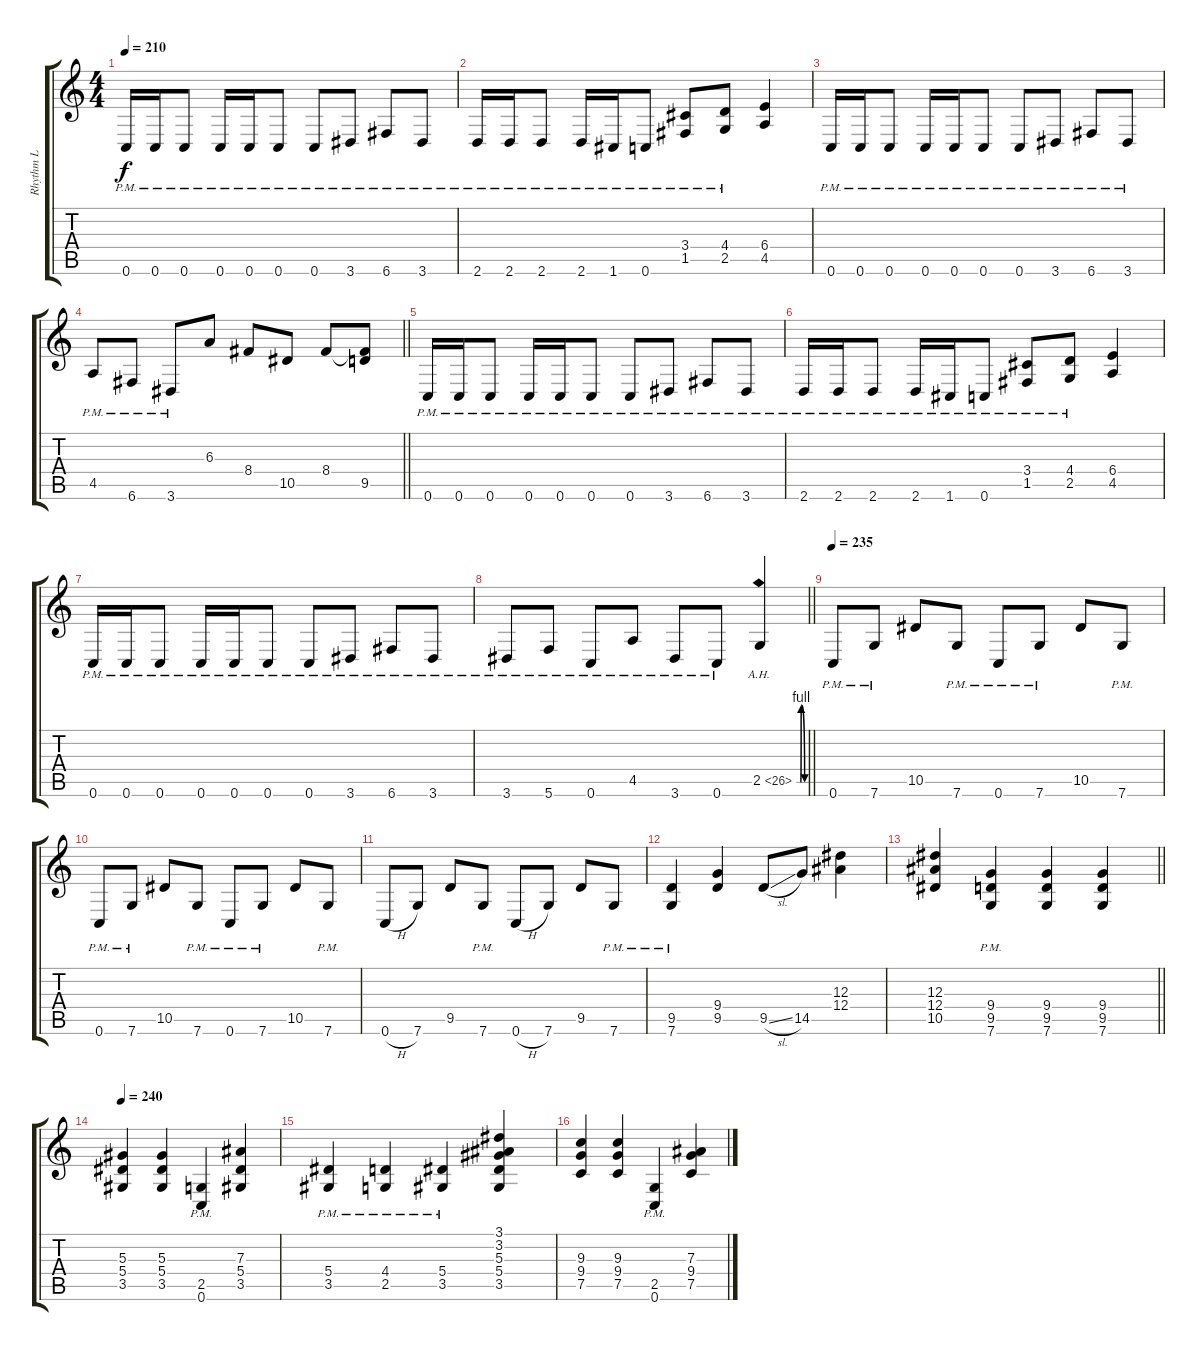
\track ("Rhythm L" "Rhythm L") {instrument distortionguitar}
\staff {score tabs}
\tuning (C4 G3 Eb3 Bb2 F2 C2) {hide}
\ts (4 4)
\tempo 210
\clef g2
\ks c
0.6{pm}.16{dy f} 0.6{pm}.16 0.6{pm}.8 0.6{pm}.16 0.6{pm}.16 0.6{pm}.8 0.6{pm}.8 3.6{pm}.8 6.6{pm}.8 3.6{pm}.8 |
2.6{pm}.16 2.6{pm}.16 2.6{pm}.8 2.6{pm}.16 1.6{pm}.16 0.6{pm}.8 (3.4{pm} 1.5{pm}).8 (4.4 2.5{pm}).8 (6.4 4.5).4 |
0.6{pm}.16 0.6{pm}.16 0.6{pm}.8 0.6{pm}.16 0.6{pm}.16 0.6{pm}.8 0.6{pm}.8 3.6{pm}.8 6.6{pm}.8 3.6{pm}.8 |
\barLineRight lightlight
4.5{pm}.8 6.6{pm}.8 3.6{pm}.8 6.3.8 8.4.8 10.5.8 8.4.8 (8.4{t} 9.5).8 |
\section ("" "")
0.6{pm}.16 0.6{pm}.16 0.6{pm}.8 0.6{pm}.16 0.6{pm}.16 0.6{pm}.8 0.6{pm}.8 3.6{pm}.8 6.6{pm}.8 3.6{pm}.8 |
2.6{pm}.16 2.6{pm}.16 2.6{pm}.8 2.6{pm}.16 1.6{pm}.16 0.6{pm}.8 (3.4{pm} 1.5{pm}).8 (4.4 2.5{pm}).8 (6.4 4.5).4 |
0.6{pm}.16 0.6{pm}.16 0.6{pm}.8 0.6{pm}.16 0.6{pm}.16 0.6{pm}.8 0.6{pm}.8 3.6{pm}.8 6.6{pm}.8 3.6{pm}.8 |
\barLineRight lightlight
3.6{pm}.8 5.6{pm}.8 0.6{pm}.8 4.5{pm}.8 3.6{pm}.8 0.6{pm}.8 2.5{be (custom 0 0 18 0 30 0 33 4 60 0) ah 24}.4 |
\section ("" "")
\tempo 235
0.6{pm}.8 7.6{pm}.8 10.5.8 7.6{pm}.8 0.6{pm}.8 7.6{pm}.8 10.5.8 7.6{pm}.8 |
0.6{pm}.8 7.6{pm}.8 10.5.8 7.6{pm}.8 0.6{pm}.8 7.6{pm}.8 10.5.8 7.6{pm}.8 |
0.6{h}.8 7.6.8 9.5.8 7.6{pm}.8 0.6{h}.8 7.6.8 9.5.8 7.6{pm}.8 |
(9.5{pm} 7.6{pm}).4 (9.4 9.5).4 9.5{sl}.8 14.5.8 (12.3 12.4).4 |
\barLineRight lightlight
(12.3 12.4 10.5).4 (9.4{pm} 9.5{pm} 7.6{pm}).4 (9.4 9.5 7.6).4 (9.4 9.5 7.6).4 |
\section ("" "")
\tempo 240
(5.3 5.4 3.5).4 (5.3 5.4 3.5).4 (2.5{pm} 0.6{pm}).4 (7.3 5.4 3.5).4 |
(5.4{pm} 3.5{pm}).4 (4.4{pm} 2.5{pm}).4 (5.4{pm} 3.5{pm}).4 (3.1 3.2 5.3 5.4 3.5).4 |
(9.3 9.4 7.5).4 (9.3 9.4 7.5).4 (2.5{pm} 0.6{pm}).4 (7.3 9.4 7.5).4
